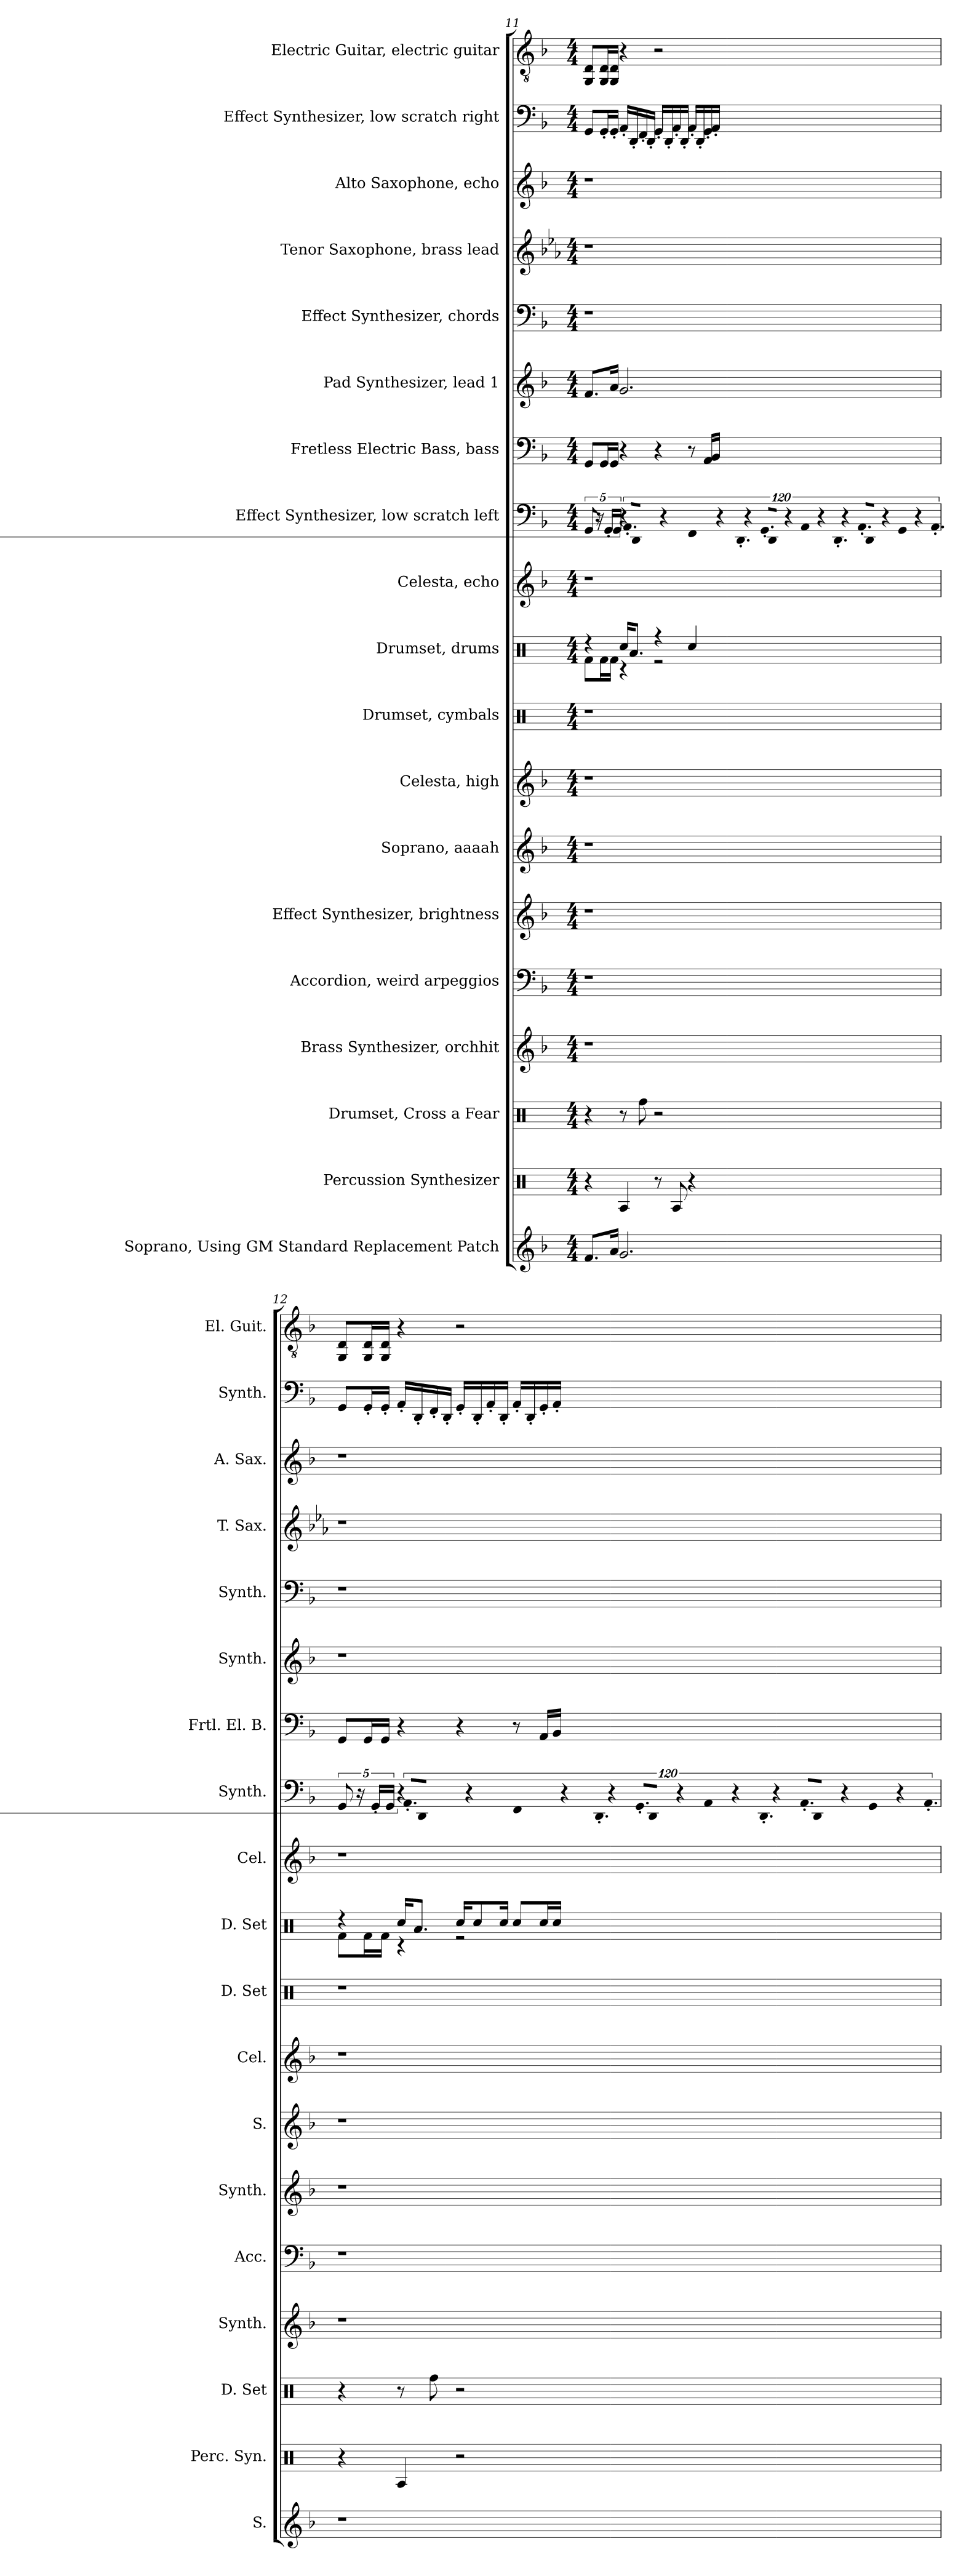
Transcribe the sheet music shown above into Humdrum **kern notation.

**kern	**kern	**kern	**kern	**kern	**kern	**kern	**kern	**kern	**kern	**kern	**kern	**kern	**kern	**kern	**kern	**kern	**kern	**kern
*part19	*part18	*part17	*part16	*part15	*part14	*part13	*part12	*part11	*part10	*part9	*part8	*part7	*part6	*part5	*part4	*part3	*part2	*part1
*staff19	*staff18	*staff17	*staff16	*staff15	*staff14	*staff13	*staff12	*staff11	*staff10	*staff9	*staff8	*staff7	*staff6	*staff5	*staff4	*staff3	*staff2	*staff1
*I"Soprano, Using GM Standard Replacement Patch	*I"Percussion Synthesizer	*I"Drumset, Cross a Fear	*I"Brass Synthesizer, orchhit	*I"Accordion, weird arpeggios	*I"Effect Synthesizer, brightness	*I"Soprano, aaaah	*I"Celesta, high	*I"Drumset, cymbals	*I"Drumset, drums	*I"Celesta, echo	*I"Effect Synthesizer, low scratch left	*I"Fretless Electric Bass, bass	*I"Pad Synthesizer, lead 1	*I"Effect Synthesizer, chords	*I"Tenor Saxophone, brass lead	*I"Alto Saxophone, echo	*I"Effect Synthesizer, low scratch right	*I"Electric Guitar, electric guitar
*I'S.	*I'Perc. Syn.	*I'D. Set	*I'Synth.	*I'Acc.	*I'Synth.	*I'S.	*I'Cel.	*I'D. Set	*I'D. Set	*I'Cel.	*I'Synth.	*I'Frtl. El. B.	*I'Synth.	*I'Synth.	*I'T. Sax.	*I'A. Sax.	*I'Synth.	*I'El. Guit.
!!LO:PB:g=z
*clefG2	*clefX	*clefX	*clefG2	*clefF4	*clefG2	*clefG2	*clefG2	*clefX	*clefX	*clefG2	*clefF4	*clefF4	*clefG2	*clefF4	*clefG2	*clefG2	*clefF4	*clefGv2
*	*	*	*	*	*	*	*ITrd-7c-12	*	*	*ITrd-7c-12	*	*ITrd7c12	*	*	*ITrd8c14	*ITrd5c9	*	*
*k[b-]	*k[]	*k[]	*k[b-]	*k[b-]	*k[b-]	*k[b-]	*k[b-]	*k[]	*k[]	*k[b-]	*k[b-]	*k[b-]	*k[b-]	*k[b-]	*k[b-e-a-]	*k[b-e-a-d-]	*k[b-]	*k[b-]
*M4/4	*M4/4	*M4/4	*M4/4	*M4/4	*M4/4	*M4/4	*M4/4	*M4/4	*M4/4	*M4/4	*M4/4	*M4/4	*M4/4	*M4/4	*M4/4	*M4/4	*M4/4	*M4/4
=11	=11	=11	=11	=11	=11	=11	=11	=11	=11	=11	=11	=11	=11	=11	=11	=11	=11	=11
*	*	*	*	*	*	*	*	*	*^	*	*	*	*	*	*	*	*	*
8.f/L	4r	4r	1r	1r	1r	1r	1r	1r	4r	8Rf\L	1r	10GG/	8GGG/L	8.f/L	1r	1r	1r	8GG/L	8GG/ 8D/L
.	.	.	.	.	.	.	.	.	.	.	.	20r	.	.	.	.	.	.	.
.	.	.	.	.	.	.	.	.	.	16Rf\L	.	.	16GGG/L	.	.	.	.	16GG'/L	16GG/ 16D/L
.	.	.	.	.	.	.	.	.	.	.	.	20GG'/LL	.	.	.	.	.	.	.
16a/Jk	.	.	.	.	.	.	.	.	.	16Rf\JJ	.	.	16GGG/JJ	16a/Jk	.	.	.	16GG'/JJ	16GG/ 16D/JJ
.	.	.	.	.	.	.	.	.	.	.	.	20GG/JJ	.	.	.	.	.	.	.
!	!	!	!	!	!	!	!	!	!	!	!	!LO:N:vis=64	!	!	!	!	!	!	!
2.g/	4RA/	8r	.	.	.	.	.	.	16Rcc/KL	4r	.	960%17r	4r	2.g/	.	.	.	16AA'/LL	4r
!	!	!	!	!	!	!	!	!	!	!	!	!LO:N:vis=32.	!	!	!	!	!	!	!
.	.	.	.	.	.	.	.	.	.	.	.	1920%103AA'/LLL	.	.	.	.	.	.	.
.	.	.	.	.	.	.	.	.	8.Ra/J	.	.	.	.	.	.	.	.	16DD'/	.
!	!	!	!	!	!	!	!	!	!	!	!	!LO:N:vis=32	!	!	!	!	!	!	!
.	.	.	.	.	.	.	.	.	.	.	.	640%23DD/JJJ	.	.	.	.	.	.	.
!	!	!	!	!	!	!	!	!	!	!	!	!LO:N:vis=32	!	!	!	!	!	!	!
.	.	.	.	.	.	.	.	.	.	.	.	640%23r	.	.	.	.	.	.	.
.	.	8Rff\	.	.	.	.	.	.	.	.	.	.	.	.	.	.	.	16FF'/	.
!	!	!	!	!	!	!	!	!	!	!	!	!LO:N:vis=32	!	!	!	!	!	!	!
.	.	.	.	.	.	.	.	.	.	.	.	640%23FF/	.	.	.	.	.	.	.
!	!	!	!	!	!	!	!	!	!	!	!	!LO:N:vis=64	!	!	!	!	!	!	!
.	.	.	.	.	.	.	.	.	.	.	.	960%17r	.	.	.	.	.	.	.
.	.	.	.	.	.	.	.	.	.	.	.	.	.	.	.	.	.	16DD'/JJ	.
!	!	!	!	!	!	!	!	!	!	!	!	!LO:N:vis=32.	!	!	!	!	!	!	!
.	.	.	.	.	.	.	.	.	.	.	.	1920%103DD'/	.	.	.	.	.	.	.
.	8r	2r	.	.	.	.	.	.	4r	2r	.	.	4r	.	.	.	.	16GG'/LL	2r
!	!	!	!	!	!	!	!	!	!	!	!	!LO:N:vis=64	!	!	!	!	!	!	!
.	.	.	.	.	.	.	.	.	.	.	.	960%17r	.	.	.	.	.	.	.
!	!	!	!	!	!	!	!	!	!	!	!	!LO:N:vis=32.	!	!	!	!	!	!	!
.	.	.	.	.	.	.	.	.	.	.	.	1920%103GG'/LLL	.	.	.	.	.	.	.
.	.	.	.	.	.	.	.	.	.	.	.	.	.	.	.	.	.	16DD'/	.
!	!	!	!	!	!	!	!	!	!	!	!	!LO:N:vis=32	!	!	!	!	!	!	!
.	.	.	.	.	.	.	.	.	.	.	.	640%23DD/JJJ	.	.	.	.	.	.	.
!	!	!	!	!	!	!	!	!	!	!	!	!LO:N:vis=32	!	!	!	!	!	!	!
.	.	.	.	.	.	.	.	.	.	.	.	640%23r	.	.	.	.	.	.	.
.	8RA/	.	.	.	.	.	.	.	.	.	.	.	.	.	.	.	.	16AA'/	.
!	!	!	!	!	!	!	!	!	!	!	!	!LO:N:vis=32	!	!	!	!	!	!	!
.	.	.	.	.	.	.	.	.	.	.	.	640%23AA/	.	.	.	.	.	.	.
!	!	!	!	!	!	!	!	!	!	!	!	!LO:N:vis=64	!	!	!	!	!	!	!
.	.	.	.	.	.	.	.	.	.	.	.	960%17r	.	.	.	.	.	.	.
.	.	.	.	.	.	.	.	.	.	.	.	.	.	.	.	.	.	16DD'/JJ	.
!	!	!	!	!	!	!	!	!	!	!	!	!LO:N:vis=32.	!	!	!	!	!	!	!
.	.	.	.	.	.	.	.	.	.	.	.	1920%103DD'/	.	.	.	.	.	.	.
.	4r	.	.	.	.	.	.	.	4Rcc/	.	.	.	8r	.	.	.	.	16AA'/LL	.
!	!	!	!	!	!	!	!	!	!	!	!	!LO:N:vis=64	!	!	!	!	!	!	!
.	.	.	.	.	.	.	.	.	.	.	.	960%17r	.	.	.	.	.	.	.
!	!	!	!	!	!	!	!	!	!	!	!	!LO:N:vis=32.	!	!	!	!	!	!	!
.	.	.	.	.	.	.	.	.	.	.	.	1920%103AA'/LLL	.	.	.	.	.	.	.
.	.	.	.	.	.	.	.	.	.	.	.	.	.	.	.	.	.	16DD'/	.
!	!	!	!	!	!	!	!	!	!	!	!	!LO:N:vis=32	!	!	!	!	!	!	!
.	.	.	.	.	.	.	.	.	.	.	.	640%23DD/JJJ	.	.	.	.	.	.	.
!	!	!	!	!	!	!	!	!	!	!	!	!LO:N:vis=32	!	!	!	!	!	!	!
.	.	.	.	.	.	.	.	.	.	.	.	640%23r	.	.	.	.	.	.	.
.	.	.	.	.	.	.	.	.	.	.	.	.	16AAA/LL	.	.	.	.	16GG'/	.
!	!	!	!	!	!	!	!	!	!	!	!	!LO:N:vis=32	!	!	!	!	!	!	!
.	.	.	.	.	.	.	.	.	.	.	.	640%23GG/	.	.	.	.	.	.	.
!	!	!	!	!	!	!	!	!	!	!	!	!LO:N:vis=64	!	!	!	!	!	!	!
.	.	.	.	.	.	.	.	.	.	.	.	960%17r	.	.	.	.	.	.	.
.	.	.	.	.	.	.	.	.	.	.	.	.	16BBB-/JJ	.	.	.	.	16AA'/JJ	.
!	!	!	!	!	!	!	!	!	!	!	!	!LO:N:vis=32.	!	!	!	!	!	!	!
.	.	.	.	.	.	.	.	.	.	.	.	1920%103AA'/	.	.	.	.	.	.	.
640ryy	640ryy	640ryy	640ryy	640ryy	640ryy	640ryy	640ryy	640ryy	640ryy	640ryy	640ryy	.	640ryy	640ryy	640ryy	640ryy	640ryy	640ryy	640ryy
!!LO:PB:g=z
=12	=12	=12	=12	=12	=12	=12	=12	=12	=12	=12	=12	=12	=12	=12	=12	=12	=12	=12	=12
1r	4r	4r	1r	1r	1r	1r	1r	1r	4r	8Rf\L	1r	10GG/	8GGG/L	1r	1r	1r	1r	8GG/L	8GG/ 8D/L
.	.	.	.	.	.	.	.	.	.	.	.	20r	.	.	.	.	.	.	.
.	.	.	.	.	.	.	.	.	.	16Rf\L	.	.	16GGG/L	.	.	.	.	16GG'/L	16GG/ 16D/L
.	.	.	.	.	.	.	.	.	.	.	.	20GG'/LL	.	.	.	.	.	.	.
.	.	.	.	.	.	.	.	.	.	16Rf\JJ	.	.	16GGG/JJ	.	.	.	.	16GG'/JJ	16GG/ 16D/JJ
.	.	.	.	.	.	.	.	.	.	.	.	20GG/JJ	.	.	.	.	.	.	.
!	!	!	!	!	!	!	!	!	!	!	!	!LO:N:vis=64	!	!	!	!	!	!	!
.	4RA/	8r	.	.	.	.	.	.	16Rcc/KL	4r	.	960%17r	4r	.	.	.	.	16AA'/LL	4r
!	!	!	!	!	!	!	!	!	!	!	!	!LO:N:vis=32.	!	!	!	!	!	!	!
.	.	.	.	.	.	.	.	.	.	.	.	1920%103AA'/LLL	.	.	.	.	.	.	.
.	.	.	.	.	.	.	.	.	8.Ra/J	.	.	.	.	.	.	.	.	16DD'/	.
!	!	!	!	!	!	!	!	!	!	!	!	!LO:N:vis=32	!	!	!	!	!	!	!
.	.	.	.	.	.	.	.	.	.	.	.	640%23DD/JJJ	.	.	.	.	.	.	.
!	!	!	!	!	!	!	!	!	!	!	!	!LO:N:vis=32	!	!	!	!	!	!	!
.	.	.	.	.	.	.	.	.	.	.	.	640%23r	.	.	.	.	.	.	.
.	.	8Rff\	.	.	.	.	.	.	.	.	.	.	.	.	.	.	.	16FF'/	.
!	!	!	!	!	!	!	!	!	!	!	!	!LO:N:vis=32	!	!	!	!	!	!	!
.	.	.	.	.	.	.	.	.	.	.	.	640%23FF/	.	.	.	.	.	.	.
!	!	!	!	!	!	!	!	!	!	!	!	!LO:N:vis=64	!	!	!	!	!	!	!
.	.	.	.	.	.	.	.	.	.	.	.	960%17r	.	.	.	.	.	.	.
.	.	.	.	.	.	.	.	.	.	.	.	.	.	.	.	.	.	16DD'/JJ	.
!	!	!	!	!	!	!	!	!	!	!	!	!LO:N:vis=32.	!	!	!	!	!	!	!
.	.	.	.	.	.	.	.	.	.	.	.	1920%103DD'/	.	.	.	.	.	.	.
.	2r	2r	.	.	.	.	.	.	16Rcc/KL	2r	.	.	4r	.	.	.	.	16GG'/LL	2r
!	!	!	!	!	!	!	!	!	!	!	!	!LO:N:vis=64	!	!	!	!	!	!	!
.	.	.	.	.	.	.	.	.	.	.	.	960%17r	.	.	.	.	.	.	.
!	!	!	!	!	!	!	!	!	!	!	!	!LO:N:vis=32.	!	!	!	!	!	!	!
.	.	.	.	.	.	.	.	.	.	.	.	1920%103GG'/LLL	.	.	.	.	.	.	.
.	.	.	.	.	.	.	.	.	8Rcc/	.	.	.	.	.	.	.	.	16DD'/	.
!	!	!	!	!	!	!	!	!	!	!	!	!LO:N:vis=32	!	!	!	!	!	!	!
.	.	.	.	.	.	.	.	.	.	.	.	640%23DD/JJJ	.	.	.	.	.	.	.
!	!	!	!	!	!	!	!	!	!	!	!	!LO:N:vis=32	!	!	!	!	!	!	!
.	.	.	.	.	.	.	.	.	.	.	.	640%23r	.	.	.	.	.	.	.
.	.	.	.	.	.	.	.	.	.	.	.	.	.	.	.	.	.	16AA'/	.
!	!	!	!	!	!	!	!	!	!	!	!	!LO:N:vis=32	!	!	!	!	!	!	!
.	.	.	.	.	.	.	.	.	.	.	.	640%23AA/	.	.	.	.	.	.	.
!	!	!	!	!	!	!	!	!	!	!	!	!LO:N:vis=64	!	!	!	!	!	!	!
.	.	.	.	.	.	.	.	.	.	.	.	960%17r	.	.	.	.	.	.	.
.	.	.	.	.	.	.	.	.	16Rcc/Jk	.	.	.	.	.	.	.	.	16DD'/JJ	.
!	!	!	!	!	!	!	!	!	!	!	!	!LO:N:vis=32.	!	!	!	!	!	!	!
.	.	.	.	.	.	.	.	.	.	.	.	1920%103DD'/	.	.	.	.	.	.	.
.	.	.	.	.	.	.	.	.	8Rcc/L	.	.	.	8r	.	.	.	.	16AA'/LL	.
!	!	!	!	!	!	!	!	!	!	!	!	!LO:N:vis=64	!	!	!	!	!	!	!
.	.	.	.	.	.	.	.	.	.	.	.	960%17r	.	.	.	.	.	.	.
!	!	!	!	!	!	!	!	!	!	!	!	!LO:N:vis=32.	!	!	!	!	!	!	!
.	.	.	.	.	.	.	.	.	.	.	.	1920%103AA'/LLL	.	.	.	.	.	.	.
.	.	.	.	.	.	.	.	.	.	.	.	.	.	.	.	.	.	16DD'/	.
!	!	!	!	!	!	!	!	!	!	!	!	!LO:N:vis=32	!	!	!	!	!	!	!
.	.	.	.	.	.	.	.	.	.	.	.	640%23DD/JJJ	.	.	.	.	.	.	.
!	!	!	!	!	!	!	!	!	!	!	!	!LO:N:vis=32	!	!	!	!	!	!	!
.	.	.	.	.	.	.	.	.	.	.	.	640%23r	.	.	.	.	.	.	.
.	.	.	.	.	.	.	.	.	16Rcc/L	.	.	.	16AAA/LL	.	.	.	.	16GG'/	.
!	!	!	!	!	!	!	!	!	!	!	!	!LO:N:vis=32	!	!	!	!	!	!	!
.	.	.	.	.	.	.	.	.	.	.	.	640%23GG/	.	.	.	.	.	.	.
!	!	!	!	!	!	!	!	!	!	!	!	!LO:N:vis=64	!	!	!	!	!	!	!
.	.	.	.	.	.	.	.	.	.	.	.	960%17r	.	.	.	.	.	.	.
.	.	.	.	.	.	.	.	.	16Rcc/JJ	.	.	.	16BBB-/JJ	.	.	.	.	16AA'/JJ	.
!	!	!	!	!	!	!	!	!	!	!	!	!LO:N:vis=32.	!	!	!	!	!	!	!
.	.	.	.	.	.	.	.	.	.	.	.	1920%103AA'/	.	.	.	.	.	.	.
640ryy	640ryy	640ryy	640ryy	640ryy	640ryy	640ryy	640ryy	640ryy	640ryy	640ryy	640ryy	.	640ryy	640ryy	640ryy	640ryy	640ryy	640ryy	640ryy
*	*	*	*	*	*	*	*	*	*v	*v	*	*	*	*	*	*	*	*	*
=	=	=	=	=	=	=	=	=	=	=	=	=	=	=	=	=	=	=
*-	*-	*-	*-	*-	*-	*-	*-	*-	*-	*-	*-	*-	*-	*-	*-	*-	*-	*-
